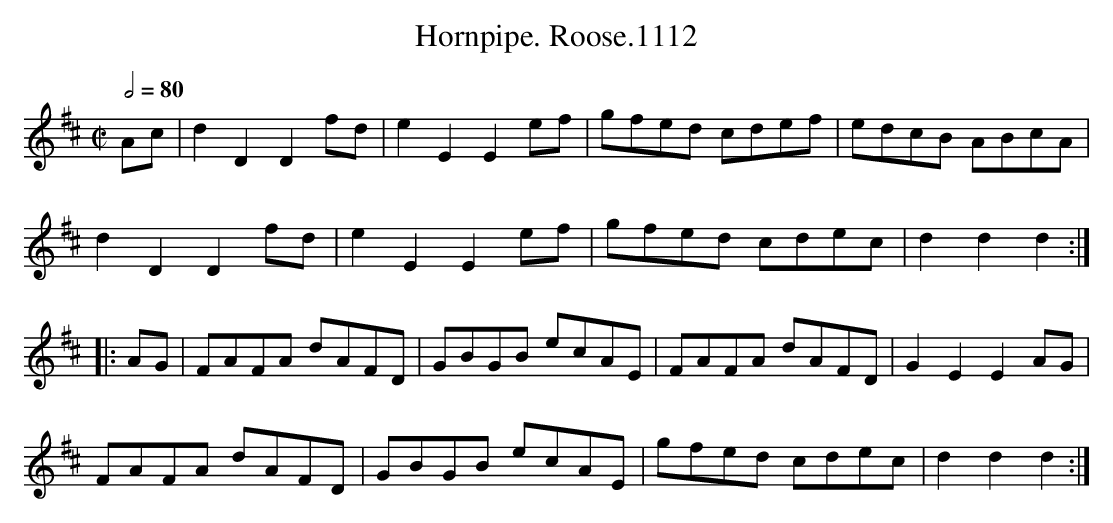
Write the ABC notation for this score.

X:1
T:Hornpipe. Roose.1112
M:C|
L:1/8
Q:1/2=80
K:D
Ac | d2D2D2fd | e2E2E2ef | gfed cdef | edcB ABcA |
d2D2D2fd | e2E2E2ef | gfed cdec | d2d2d2:|
|:AG| FAFA dAFD | GBGB ecAE | FAFA dAFD | G2E2E2 AG |
FAFA dAFD | GBGB ecAE |  gfed cdec | d2d2d2:|
